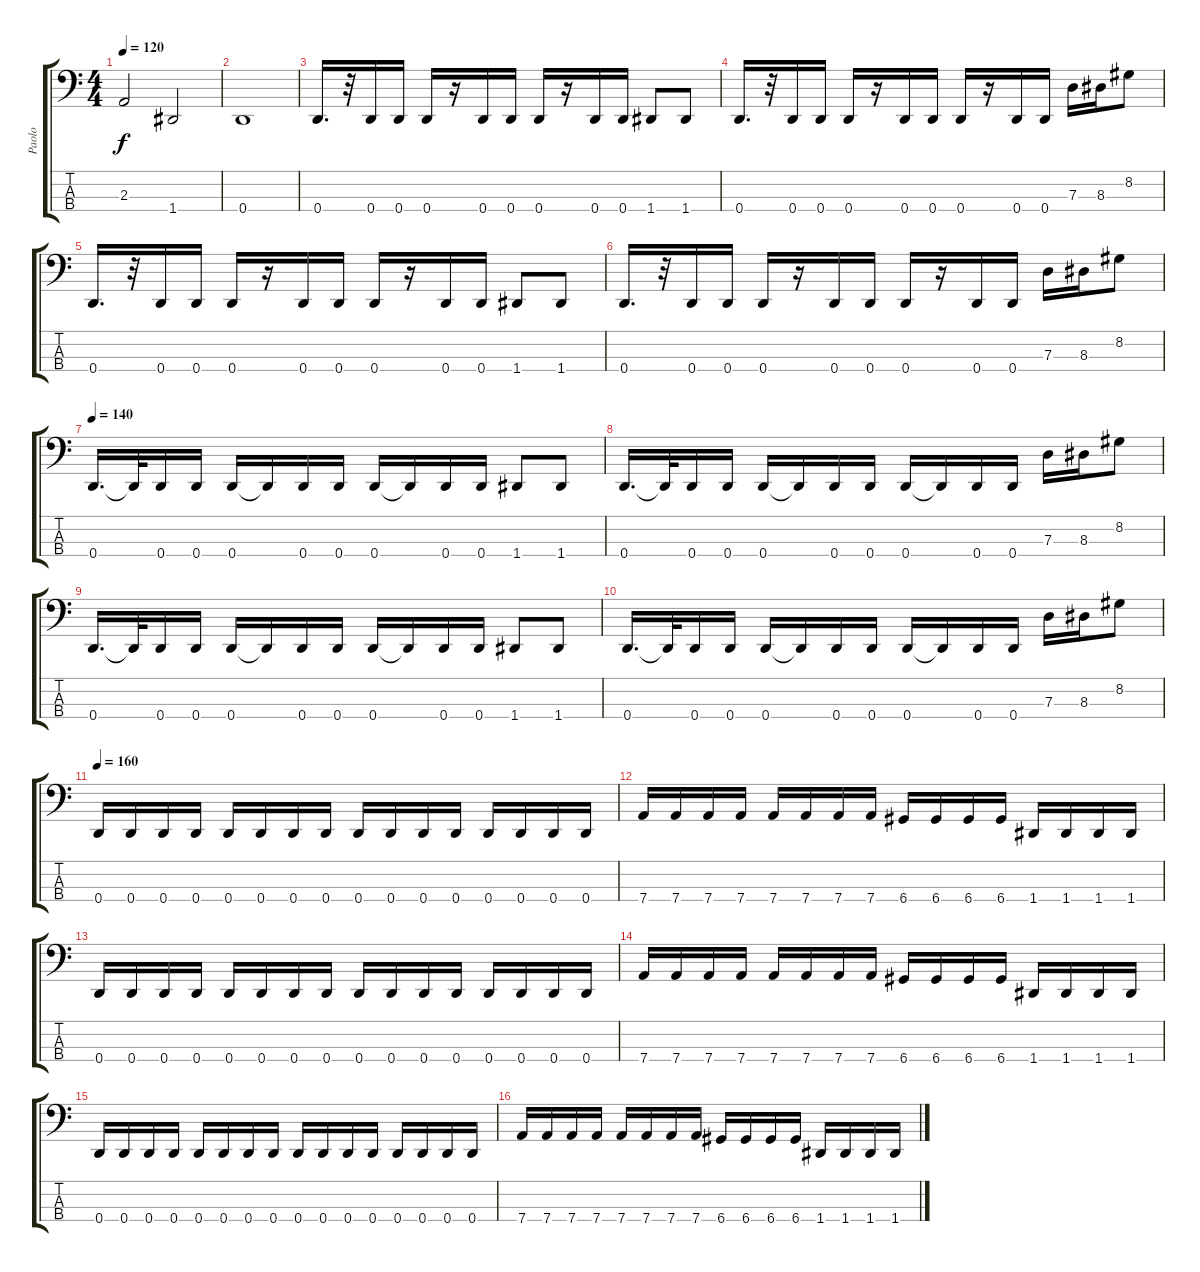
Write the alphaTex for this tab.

\track ("Paolo" "Paolo") {instrument electricbasspick}
\staff {score tabs}
\tuning (F2 C2 G1 D1) {hide}
\ts (4 4)
\tempo 120
\clef f4
\ks c
2.3.2{dy f} 1.4.2 |
0.4.1 |
0.4.16{d} r.32 0.4.16 0.4.16 0.4.16 r.16 0.4.16 0.4.16 0.4.16 r.16 0.4.16 0.4.16 1.4.8 1.4.8 |
0.4.16{d} r.32 0.4.16 0.4.16 0.4.16 r.16 0.4.16 0.4.16 0.4.16 r.16 0.4.16 0.4.16 7.3.16 8.3.16 8.2.8 |
0.4.16{d} r.32 0.4.16 0.4.16 0.4.16 r.16 0.4.16 0.4.16 0.4.16 r.16 0.4.16 0.4.16 1.4.8 1.4.8 |
0.4.16{d} r.32 0.4.16 0.4.16 0.4.16 r.16 0.4.16 0.4.16 0.4.16 r.16 0.4.16 0.4.16 7.3.16 8.3.16 8.2.8 |
\tempo 140
0.4.16{d} 0.4{t}.32 0.4.16 0.4.16 0.4.16 0.4{t}.16 0.4.16 0.4.16 0.4.16 0.4{t}.16 0.4.16 0.4.16 1.4.8 1.4.8 |
0.4.16{d} 0.4{t}.32 0.4.16 0.4.16 0.4.16 0.4{t}.16 0.4.16 0.4.16 0.4.16 0.4{t}.16 0.4.16 0.4.16 7.3.16 8.3.16 8.2.8 |
0.4.16{d} 0.4{t}.32 0.4.16 0.4.16 0.4.16 0.4{t}.16 0.4.16 0.4.16 0.4.16 0.4{t}.16 0.4.16 0.4.16 1.4.8 1.4.8 |
0.4.16{d} 0.4{t}.32 0.4.16 0.4.16 0.4.16 0.4{t}.16 0.4.16 0.4.16 0.4.16 0.4{t}.16 0.4.16 0.4.16 7.3.16 8.3.16 8.2.8 |
\tempo 160
0.4.16 0.4.16 0.4.16 0.4.16 0.4.16 0.4.16 0.4.16 0.4.16 0.4.16 0.4.16 0.4.16 0.4.16 0.4.16 0.4.16 0.4.16 0.4.16 |
7.4.16 7.4.16 7.4.16 7.4.16 7.4.16 7.4.16 7.4.16 7.4.16 6.4.16 6.4.16 6.4.16 6.4.16 1.4.16 1.4.16 1.4.16 1.4.16 |
0.4.16 0.4.16 0.4.16 0.4.16 0.4.16 0.4.16 0.4.16 0.4.16 0.4.16 0.4.16 0.4.16 0.4.16 0.4.16 0.4.16 0.4.16 0.4.16 |
7.4.16 7.4.16 7.4.16 7.4.16 7.4.16 7.4.16 7.4.16 7.4.16 6.4.16 6.4.16 6.4.16 6.4.16 1.4.16 1.4.16 1.4.16 1.4.16 |
0.4.16 0.4.16 0.4.16 0.4.16 0.4.16 0.4.16 0.4.16 0.4.16 0.4.16 0.4.16 0.4.16 0.4.16 0.4.16 0.4.16 0.4.16 0.4.16 |
7.4.16 7.4.16 7.4.16 7.4.16 7.4.16 7.4.16 7.4.16 7.4.16 6.4.16 6.4.16 6.4.16 6.4.16 1.4.16 1.4.16 1.4.16 1.4.16
